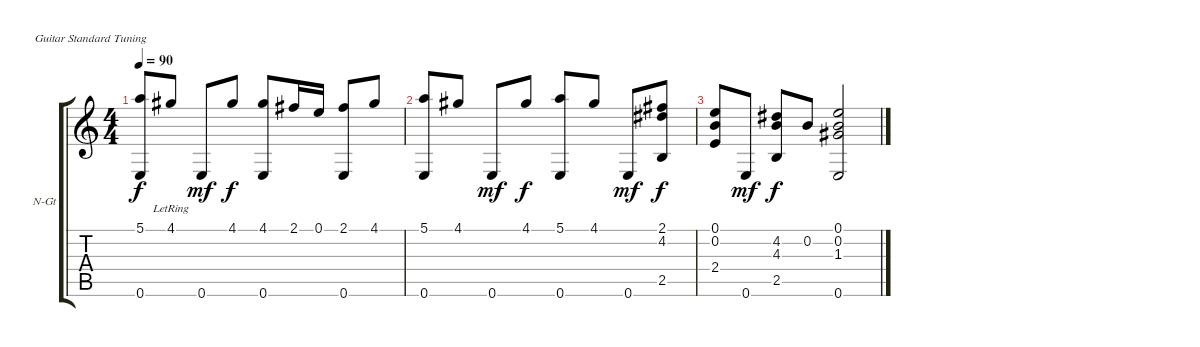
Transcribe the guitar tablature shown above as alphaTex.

\bracketExtendMode groupsimilarinstruments
\firstSystemTrackNameOrientation horizontal
\otherSystemsTrackNameOrientation horizontal
\track ("Guitare 2" "N-Gt") {instrument acousticguitarnylon}
\staff {score tabs}
\tuning (E4 B3 G3 D3 A2 E2)
\ts (4 4)
\tempo 90
\clef g2
\ks c
(5.1 0.6).8{dy f} 4.1{lr}.8 0.6.8{dy mf} 4.1.8{dy f} (4.1 0.6).8 2.1.16 0.1.16 (2.1 0.6).8 4.1.8 |
(5.1 0.6).8 4.1.8 0.6.8{dy mf} 4.1.8{dy f} (5.1 0.6).8 4.1.8 0.6.8{dy mf} (2.1 4.2 2.5).8{dy f} |
(0.1 0.2 2.4).8 0.6.8{dy mf} (4.2 4.3 2.5).8{dy f} 0.2.8 (0.1 0.2 1.3 0.6).2
